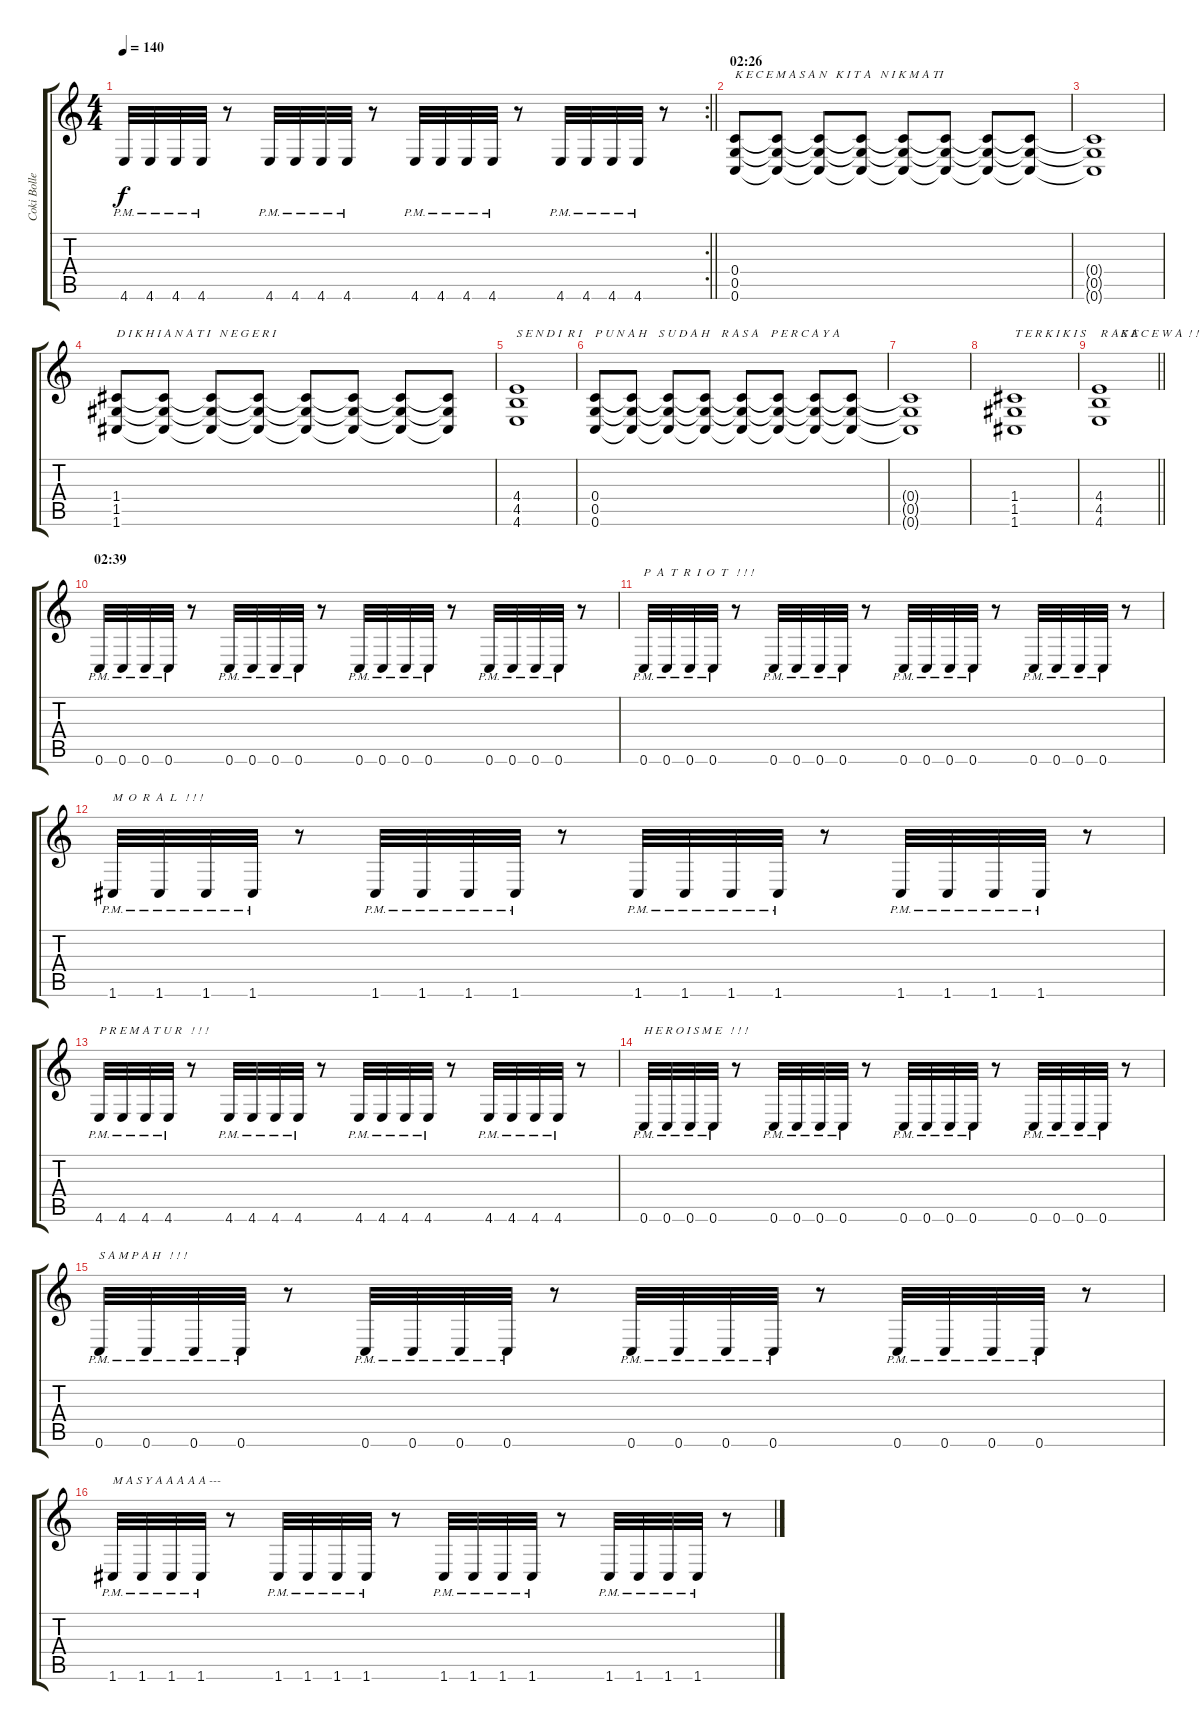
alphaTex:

\track ("Coki Bollemeyer" "Coki Bolle") {instrument distortionguitar}
\staff {score tabs}
\tuning (D4 A3 F3 C3 G2 C2) {hide}
\rc 2
\ts (4 4)
\tempo 140
\clef g2
\barLineRight lightlight
\ks c
4.6{pm}.32{dy f} 4.6{pm}.32 4.6{pm}.32 4.6{pm}.32 r.8 4.6{pm}.32 4.6{pm}.32 4.6{pm}.32 4.6{pm}.32 r.8 4.6{pm}.32 4.6{pm}.32 4.6{pm}.32 4.6{pm}.32 r.8 4.6{pm}.32 4.6{pm}.32 4.6{pm}.32 4.6{pm}.32 r.8 |
\section ("" "02:26")
(0.4 0.5 0.6).8{txt "K E C E M A S A N   K I T A   N I K M A TI"} (0.4{t} 0.5{t} 0.6{t}).8 (0.4{t} 0.5{t} 0.6{t}).8 (0.4{t} 0.5{t} 0.6{t}).8 (0.4{t} 0.5{t} 0.6{t}).8 (0.4{t} 0.5{t} 0.6{t}).8 (0.4{t} 0.5{t} 0.6{t}).8 (0.4{t} 0.5{t} 0.6{t}).8 |
(0.4{t} 0.5{t} 0.6{t}).1 |
(1.4 1.5 1.6).8{txt "D I K H I A N A T I   N E G E R I  "} (1.4{t} 1.5{t} 1.6{t}).8 (1.4{t} 1.5{t} 1.6{t}).8 (1.4{t} 1.5{t} 1.6{t}).8 (1.4{t} 1.5{t} 1.6{t}).8 (1.4{t} 1.5{t} 1.6{t}).8 (1.4{t} 1.5{t} 1.6{t}).8 (1.4{t} 1.5{t} 1.6{t}).8 |
(4.4 4.5 4.6).1{txt "S E N D I  R I"} |
(0.4 0.5 0.6).8{txt "P U N A H    S U D A H    R A S A    P E R C A Y A"} (0.4{t} 0.5{t} 0.6{t}).8 (0.4{t} 0.5{t} 0.6{t}).8 (0.4{t} 0.5{t} 0.6{t}).8 (0.4{t} 0.5{t} 0.6{t}).8 (0.4{t} 0.5{t} 0.6{t}).8 (0.4{t} 0.5{t} 0.6{t}).8 (0.4{t} 0.5{t} 0.6{t}).8 |
(0.4{t} 0.5{t} 0.6{t}).1 |
(1.4 1.5 1.6).1{txt "T E R K I K I S     R A S A"} |
\barLineRight lightlight
(4.4 4.5 4.6).1{txt "       K E C E W A  ! ! !"} |
\section ("" "02:39")
0.6{pm}.32 0.6{pm}.32 0.6{pm}.32 0.6{pm}.32 r.8 0.6{pm}.32 0.6{pm}.32 0.6{pm}.32 0.6{pm}.32 r.8 0.6{pm}.32 0.6{pm}.32 0.6{pm}.32 0.6{pm}.32 r.8 0.6{pm}.32 0.6{pm}.32 0.6{pm}.32 0.6{pm}.32 r.8 |
0.6{pm}.32{txt "P  A  T  R  I  O  T   ! ! !"} 0.6{pm}.32 0.6{pm}.32 0.6{pm}.32 r.8 0.6{pm}.32 0.6{pm}.32 0.6{pm}.32 0.6{pm}.32 r.8 0.6{pm}.32 0.6{pm}.32 0.6{pm}.32 0.6{pm}.32 r.8 0.6{pm}.32 0.6{pm}.32 0.6{pm}.32 0.6{pm}.32 r.8 |
1.6{pm}.32{txt "M  O  R  A  L   ! ! !"} 1.6{pm}.32 1.6{pm}.32 1.6{pm}.32 r.8 1.6{pm}.32 1.6{pm}.32 1.6{pm}.32 1.6{pm}.32 r.8 1.6{pm}.32 1.6{pm}.32 1.6{pm}.32 1.6{pm}.32 r.8 1.6{pm}.32 1.6{pm}.32 1.6{pm}.32 1.6{pm}.32 r.8 |
4.6{pm}.32{txt "P R E M A T U R   ! ! !"} 4.6{pm}.32 4.6{pm}.32 4.6{pm}.32 r.8 4.6{pm}.32 4.6{pm}.32 4.6{pm}.32 4.6{pm}.32 r.8 4.6{pm}.32 4.6{pm}.32 4.6{pm}.32 4.6{pm}.32 r.8 4.6{pm}.32 4.6{pm}.32 4.6{pm}.32 4.6{pm}.32 r.8 |
0.6{pm}.32{txt "H E R O I S M E   ! ! !"} 0.6{pm}.32 0.6{pm}.32 0.6{pm}.32 r.8 0.6{pm}.32 0.6{pm}.32 0.6{pm}.32 0.6{pm}.32 r.8 0.6{pm}.32 0.6{pm}.32 0.6{pm}.32 0.6{pm}.32 r.8 0.6{pm}.32 0.6{pm}.32 0.6{pm}.32 0.6{pm}.32 r.8 |
0.6{pm}.32{txt "S A M P A H   ! ! !"} 0.6{pm}.32 0.6{pm}.32 0.6{pm}.32 r.8 0.6{pm}.32 0.6{pm}.32 0.6{pm}.32 0.6{pm}.32 r.8 0.6{pm}.32 0.6{pm}.32 0.6{pm}.32 0.6{pm}.32 r.8 0.6{pm}.32 0.6{pm}.32 0.6{pm}.32 0.6{pm}.32 r.8 |
1.6{pm}.32{txt "M A S Y A A A A A ---"} 1.6{pm}.32 1.6{pm}.32 1.6{pm}.32 r.8 1.6{pm}.32 1.6{pm}.32 1.6{pm}.32 1.6{pm}.32 r.8 1.6{pm}.32 1.6{pm}.32 1.6{pm}.32 1.6{pm}.32 r.8 1.6{pm}.32 1.6{pm}.32 1.6{pm}.32 1.6{pm}.32 r.8
